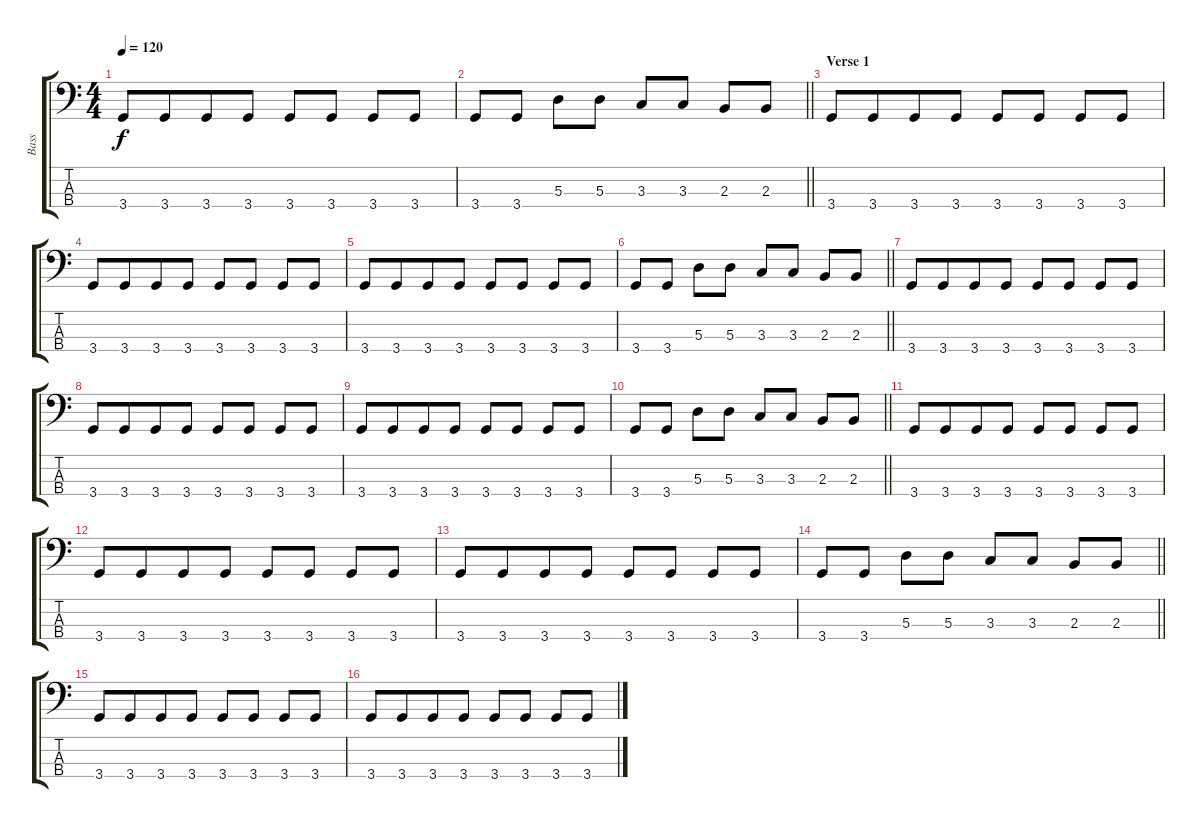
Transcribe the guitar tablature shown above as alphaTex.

\track ("Bass" "Bass") {instrument electricbassfinger}
\staff {score tabs}
\tuning (G2 D2 A1 E1) {hide}
\ts (4 4)
\tempo 120
\clef f4
\ks c
3.4.8{dy f} 3.4.8{beam merge} 3.4.8 3.4.8 3.4.8 3.4.8 3.4.8 3.4.8 |
\barLineRight lightlight
3.4.8 3.4.8 5.3.8 5.3.8 3.3.8 3.3.8 2.3.8 2.3.8 |
\section ("" "Verse 1")
3.4.8 3.4.8{beam merge} 3.4.8 3.4.8 3.4.8 3.4.8 3.4.8 3.4.8 |
3.4.8 3.4.8{beam merge} 3.4.8 3.4.8 3.4.8 3.4.8 3.4.8 3.4.8 |
3.4.8 3.4.8{beam merge} 3.4.8 3.4.8 3.4.8 3.4.8 3.4.8 3.4.8 |
\barLineRight lightlight
3.4.8 3.4.8 5.3.8 5.3.8 3.3.8 3.3.8 2.3.8 2.3.8 |
3.4.8 3.4.8{beam merge} 3.4.8 3.4.8 3.4.8 3.4.8 3.4.8 3.4.8 |
3.4.8 3.4.8{beam merge} 3.4.8 3.4.8 3.4.8 3.4.8 3.4.8 3.4.8 |
3.4.8 3.4.8{beam merge} 3.4.8 3.4.8 3.4.8 3.4.8 3.4.8 3.4.8 |
\barLineRight lightlight
3.4.8 3.4.8 5.3.8 5.3.8 3.3.8 3.3.8 2.3.8 2.3.8 |
3.4.8 3.4.8{beam merge} 3.4.8 3.4.8 3.4.8 3.4.8 3.4.8 3.4.8 |
3.4.8 3.4.8{beam merge} 3.4.8 3.4.8 3.4.8 3.4.8 3.4.8 3.4.8 |
3.4.8 3.4.8{beam merge} 3.4.8 3.4.8 3.4.8 3.4.8 3.4.8 3.4.8 |
\barLineRight lightlight
3.4.8 3.4.8 5.3.8 5.3.8 3.3.8 3.3.8 2.3.8 2.3.8 |
3.4.8 3.4.8{beam merge} 3.4.8 3.4.8 3.4.8 3.4.8 3.4.8 3.4.8 |
3.4.8 3.4.8{beam merge} 3.4.8 3.4.8 3.4.8 3.4.8 3.4.8 3.4.8
